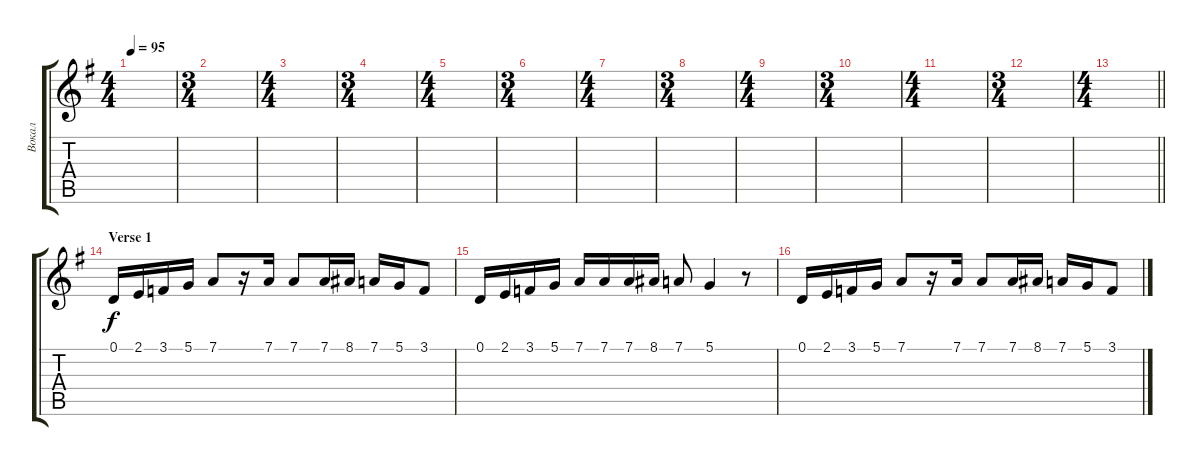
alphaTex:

\track ("Вокал" "Вокал") {instrument trumpet}
\staff {score tabs}
\tuning (D4 A3 F3 C3 G2 D2) {hide}
\ts (4 4)
\tempo 95
\clef g2
\ks eminor
|
\ts (3 4)
|
\ts (4 4)
|
\ts (3 4)
|
\ts (4 4)
|
\ts (3 4)
|
\ts (4 4)
|
\ts (3 4)
|
\ts (4 4)
|
\ts (3 4)
|
\ts (4 4)
|
\ts (3 4)
|
\ts (4 4)
\barLineRight lightlight
|
\section ("" "Verse 1")
0.1.16 2.1.16 3.1.16 5.1.16 7.1.8 r.16 7.1.16 7.1.8 7.1.16 8.1.16 7.1.16 5.1.16 3.1.8 |
0.1.16 2.1.16 3.1.16 5.1.16 7.1.16 7.1.16 7.1.16 8.1.16 7.1.8 5.1.4 r.8 |
0.1.16 2.1.16 3.1.16 5.1.16 7.1.8 r.16 7.1.16 7.1.8 7.1.16 8.1.16 7.1.16 5.1.16 3.1.8
